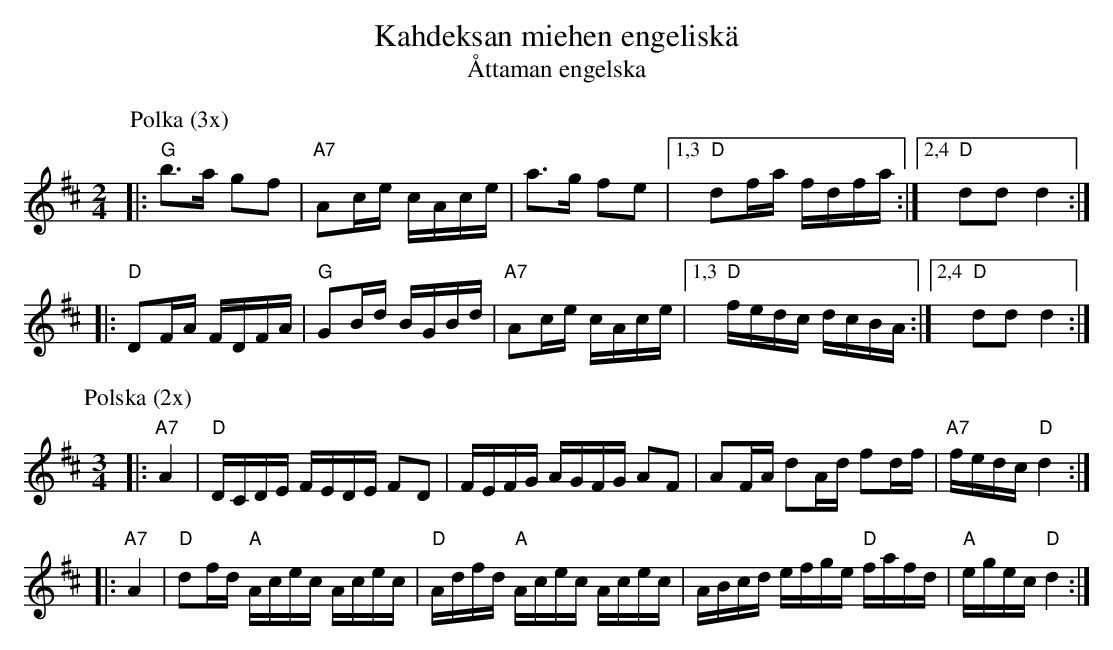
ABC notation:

X:1
T: Kahdeksan miehen engelisk\"a
T: \AAttaman engelska
M: 2/4
L: 1/16
K: D
P: Polka (3x)
|: "G"b3a g2f2 | "A7"A2ce cAce | a3g f2e2 |1,3 "D"d2fa fdfa :|2,4 "D"d2d2 d4 :|
|: "D"D2FA FDFA | "G"G2Bd BGBd | "A7"A2ce cAce |1,3 "D"fedc dcBA :|2,4 "D"d2d2 d4 :|
P: Polska (2x)
M: 3/4
L: 1/16
|: "A7"A4 | "D"DCDE FEDE F2D2 | FEFG AGFG A2F2 | A2FA d2Ad f2df | "A7"fedc "D"d4 :|
|: "A7"A4 | "D"d2fd "A"Acec Acec | "D"Adfd "A"Acec Acec | ABcd efge "D"fafd | "A"egec "D"d4 :|
